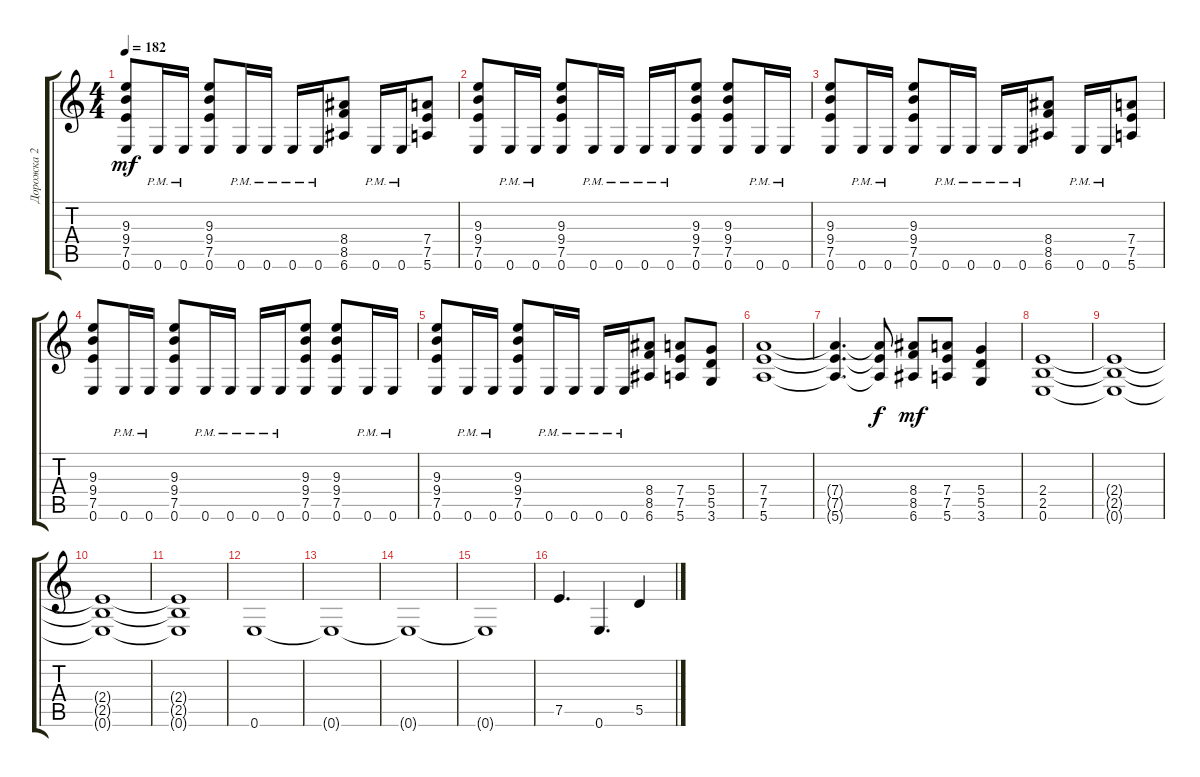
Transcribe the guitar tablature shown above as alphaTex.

\track ("Дорожка 2" "Дорожка 2") {instrument overdrivenguitar}
\staff {score tabs}
\tuning (E4 B3 G3 D3 A2 E2) {hide}
\ts (4 4)
\tempo 182
\clef g2
\ks c
(9.3 9.4 7.5 0.6).8{dy mf} 0.6{pm}.16 0.6{pm}.16 (9.3 9.4 7.5 0.6).8 0.6{pm}.16 0.6{pm}.16 0.6{pm}.16 0.6{pm}.16 (8.4 8.5 6.6).8 0.6{pm}.16 0.6{pm}.16 (7.4 7.5 5.6).8 |
(9.3 9.4 7.5 0.6).8 0.6{pm}.16 0.6{pm}.16 (9.3 9.4 7.5 0.6).8 0.6{pm}.16 0.6{pm}.16 0.6{pm}.16 0.6{pm}.16 (9.3 9.4 7.5 0.6).8 (9.3 9.4 7.5 0.6).8 0.6{pm}.16 0.6{pm}.16 |
(9.3 9.4 7.5 0.6).8 0.6{pm}.16 0.6{pm}.16 (9.3 9.4 7.5 0.6).8 0.6{pm}.16 0.6{pm}.16 0.6{pm}.16 0.6{pm}.16 (8.4 8.5 6.6).8 0.6{pm}.16 0.6{pm}.16 (7.4 7.5 5.6).8 |
(9.3 9.4 7.5 0.6).8 0.6{pm}.16 0.6{pm}.16 (9.3 9.4 7.5 0.6).8 0.6{pm}.16 0.6{pm}.16 0.6{pm}.16 0.6{pm}.16 (9.3 9.4 7.5 0.6).8 (9.3 9.4 7.5 0.6).8 0.6{pm}.16 0.6{pm}.16 |
(9.3 9.4 7.5 0.6).8 0.6{pm}.16 0.6{pm}.16 (9.3 9.4 7.5 0.6).8 0.6{pm}.16 0.6{pm}.16 0.6{pm}.16 0.6{pm}.16 (8.4 8.5 6.6).8 (7.4 7.5 5.6).8 (5.4 5.5 3.6).8 |
(7.4 7.5 5.6).1 |
(7.4{t} 7.5{t} 5.6{t}).4{d} (7.4{t} 7.5{t} 5.6{t}).8{dy f} (8.4 8.5 6.6).8{dy mf} (7.4 7.5 5.6).8 (5.4 5.5 3.6).4 |
(2.4 2.5 0.6).1 |
(2.4{t} 2.5{t} 0.6{t}).1 |
(2.4{t} 2.5{t} 0.6{t}).1 |
(2.4{t} 2.5{t} 0.6{t}).1 |
0.6.1 |
0.6{t}.1 |
0.6{t}.1 |
0.6{t}.1 |
7.5.4{d} 0.6.4{d} 5.5.4
